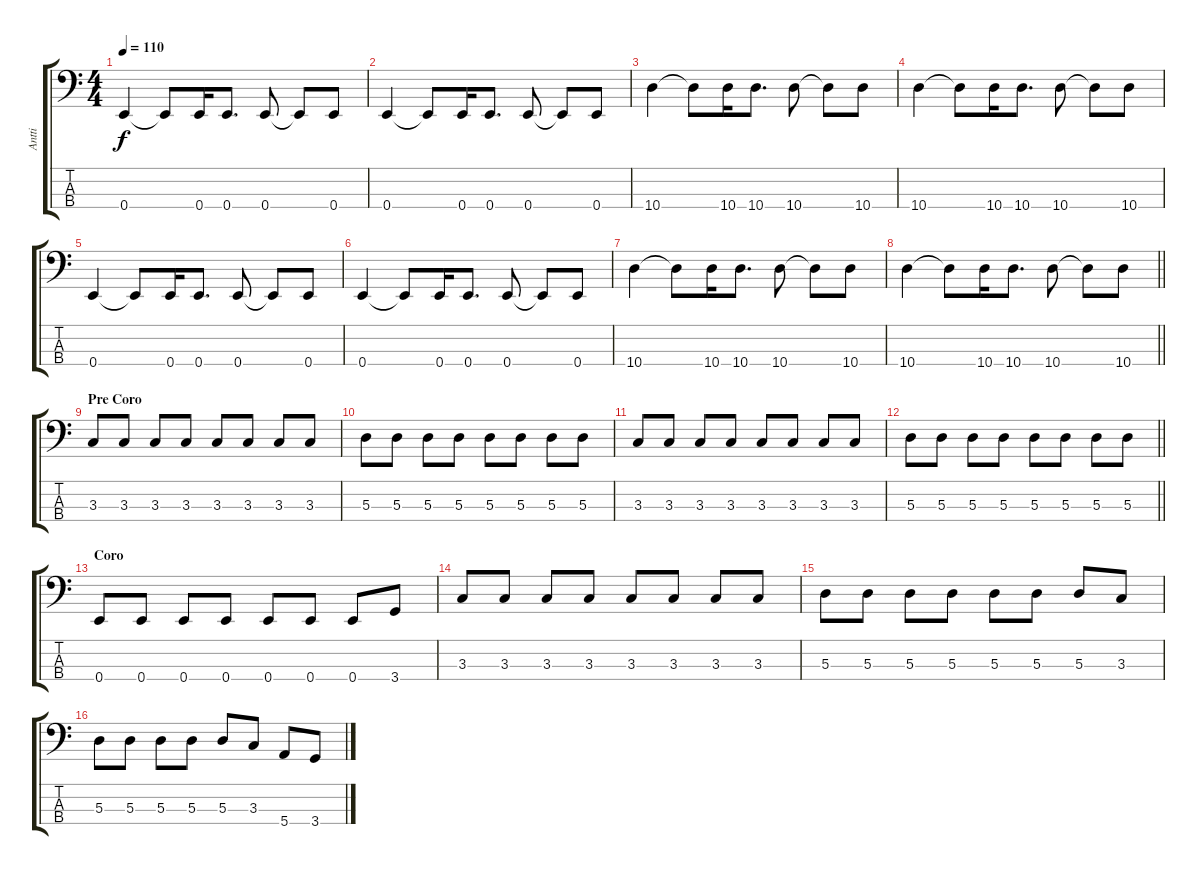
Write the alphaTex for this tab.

\track ("Antti" "Antti") {instrument electricbassfinger}
\staff {score tabs}
\tuning (G2 D2 A1 E1) {hide}
\ts (4 4)
\tempo 110
\clef f4
\ks c
0.4.4{dy f} 0.4{t}.8 0.4.16 0.4.8{d} 0.4.8 0.4{t}.8 0.4.8 |
0.4.4 0.4{t}.8 0.4.16 0.4.8{d} 0.4.8 0.4{t}.8 0.4.8 |
10.4.4 10.4{t}.8 10.4.16 10.4.8{d} 10.4.8 10.4{t}.8 10.4.8 |
10.4.4 10.4{t}.8 10.4.16 10.4.8{d} 10.4.8 10.4{t}.8 10.4.8 |
0.4.4 0.4{t}.8 0.4.16 0.4.8{d} 0.4.8 0.4{t}.8 0.4.8 |
0.4.4 0.4{t}.8 0.4.16 0.4.8{d} 0.4.8 0.4{t}.8 0.4.8 |
10.4.4 10.4{t}.8 10.4.16 10.4.8{d} 10.4.8 10.4{t}.8 10.4.8 |
\barLineRight lightlight
10.4.4 10.4{t}.8 10.4.16 10.4.8{d} 10.4.8 10.4{t}.8 10.4.8 |
\section ("" "Pre Coro")
3.3.8 3.3.8 3.3.8 3.3.8 3.3.8 3.3.8 3.3.8 3.3.8 |
5.3.8 5.3.8 5.3.8 5.3.8 5.3.8 5.3.8 5.3.8 5.3.8 |
3.3.8 3.3.8 3.3.8 3.3.8 3.3.8 3.3.8 3.3.8 3.3.8 |
\barLineRight lightlight
5.3.8 5.3.8 5.3.8 5.3.8 5.3.8 5.3.8 5.3.8 5.3.8 |
\section ("" "Coro")
0.4.8 0.4.8 0.4.8 0.4.8 0.4.8 0.4.8 0.4.8 3.4.8 |
3.3.8 3.3.8 3.3.8 3.3.8 3.3.8 3.3.8 3.3.8 3.3.8 |
5.3.8 5.3.8 5.3.8 5.3.8 5.3.8 5.3.8 5.3.8 3.3.8 |
5.3.8 5.3.8 5.3.8 5.3.8 5.3.8 3.3.8 5.4.8 3.4.8
